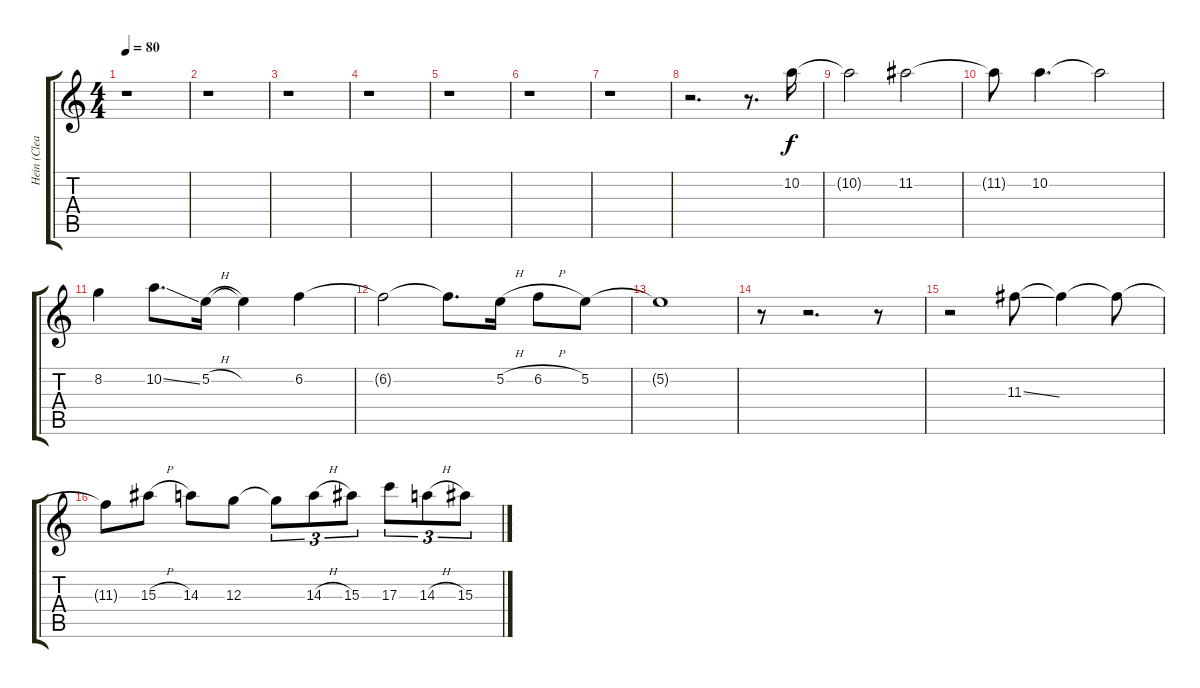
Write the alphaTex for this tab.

\track ("Hein (Clean Guitar)" "Hein (Clea") {instrument electricguitarclean}
\staff {score tabs}
\tuning (E4 B3 G3 D3 A2 D2) {hide}
\ts (4 4)
\tempo 80
\clef g2
\ks c
r.1{dy f instrument electricguitarclean} |
r.1 |
r.1 |
r.1 |
r.1 |
r.1 |
r.1 |
r.2{d} r.8{d} 10.2.16 |
10.2{t}.2 11.2.2 |
11.2{t}.8 10.2.4{d} 10.2{t}.2 |
8.2.4 10.2{ss}.8{d} 5.2{h}.16 5.2{t}.4 6.2.4 |
6.2{t}.2 6.2{t}.8{d} 5.2{h}.16 6.2{h}.8 5.2.8 |
5.2{t}.1 |
r.8 r.2{d} r.8 |
r.2 11.3{ss}.8 11.3{t}.4 11.3{t}.8 |
11.3{t}.8 15.3{h}.8 14.3.8 12.3.8 12.3{t}.8{tu (3 2)} 14.3{h}.8{tu (3 2)} 15.3.8{tu (3 2)} 17.3.8{tu (3 2)} 14.3{h}.8{tu (3 2)} 15.3.8{tu (3 2)}
